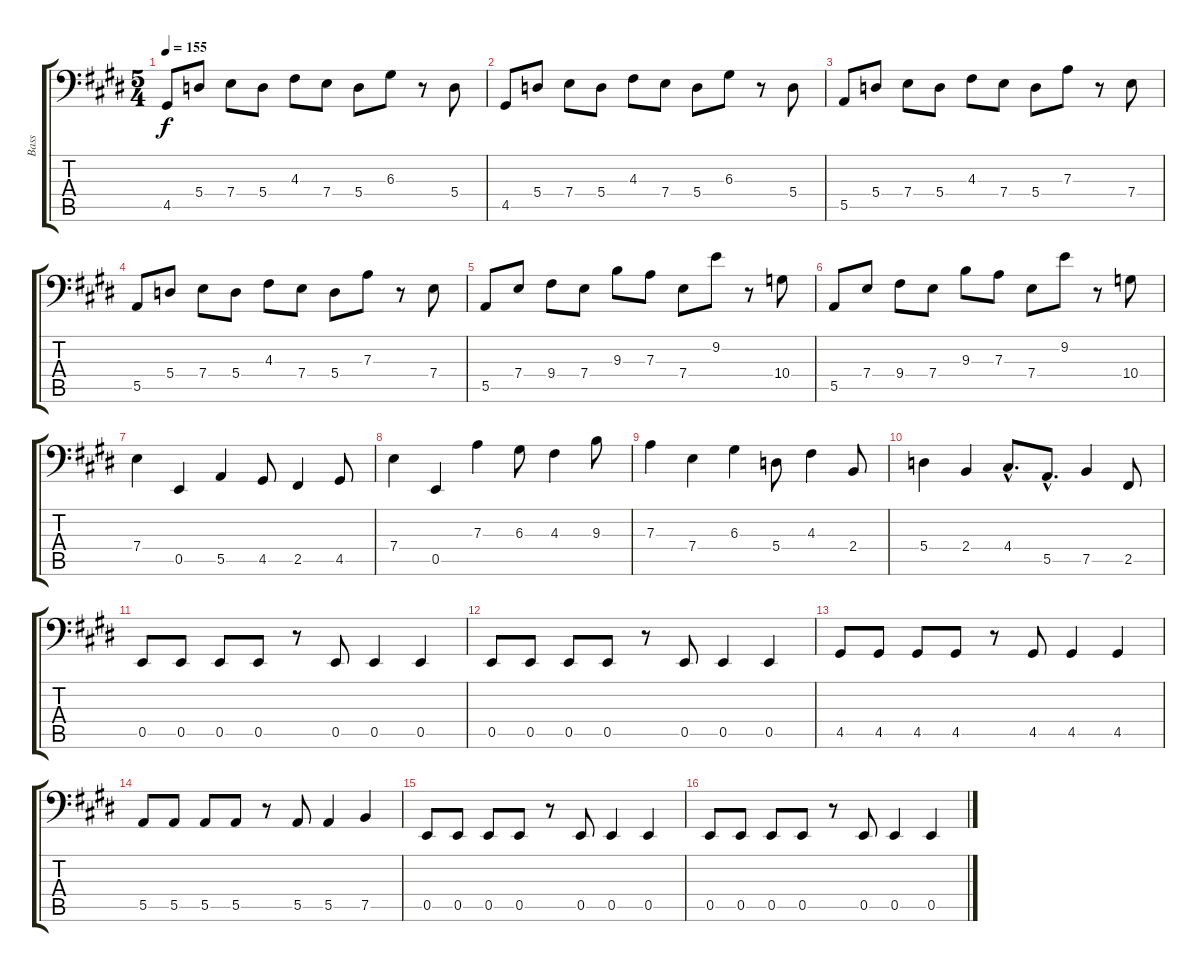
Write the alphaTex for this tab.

\track ("Bass" "Bass") {instrument electricbassfinger}
\staff {score tabs}
\tuning (C3 G2 D2 A1 E1 B0) {hide}
\ts (5 4)
\tempo 155
\clef f4
\ks e
4.5.8{dy f} 5.4.8 7.4.8 5.4.8 4.3.8 7.4.8 5.4.8 6.3.8 r.8 5.4.8 |
4.5.8 5.4.8 7.4.8 5.4.8 4.3.8 7.4.8 5.4.8 6.3.8 r.8 5.4.8 |
5.5.8 5.4.8 7.4.8 5.4.8 4.3.8 7.4.8 5.4.8 7.3.8 r.8 7.4.8 |
5.5.8 5.4.8 7.4.8 5.4.8 4.3.8 7.4.8 5.4.8 7.3.8 r.8 7.4.8 |
5.5.8 7.4.8 9.4.8 7.4.8 9.3.8 7.3.8 7.4.8 9.2.8 r.8 10.4.8 |
5.5.8 7.4.8 9.4.8 7.4.8 9.3.8 7.3.8 7.4.8 9.2.8 r.8 10.4.8 |
7.4.4 0.5.4 5.5.4 4.5.8 2.5.4 4.5.8 |
7.4.4 0.5.4 7.3.4 6.3.8 4.3.4 9.3.8 |
7.3.4 7.4.4 6.3.4 5.4.8 4.3.4 2.4.8 |
5.4.4 2.4.4 4.4{hac}.8{d} 5.5{hac}.8{d} 7.5.4 2.5.8 |
0.5.8 0.5.8 0.5.8 0.5.8 r.8 0.5.8 0.5.4 0.5.4 |
0.5.8 0.5.8 0.5.8 0.5.8 r.8 0.5.8 0.5.4 0.5.4 |
4.5.8 4.5.8 4.5.8 4.5.8 r.8 4.5.8 4.5.4 4.5.4 |
5.5.8 5.5.8 5.5.8 5.5.8 r.8 5.5.8 5.5.4 7.5.4 |
0.5.8 0.5.8 0.5.8 0.5.8 r.8 0.5.8 0.5.4 0.5.4 |
0.5.8 0.5.8 0.5.8 0.5.8 r.8 0.5.8 0.5.4 0.5.4
